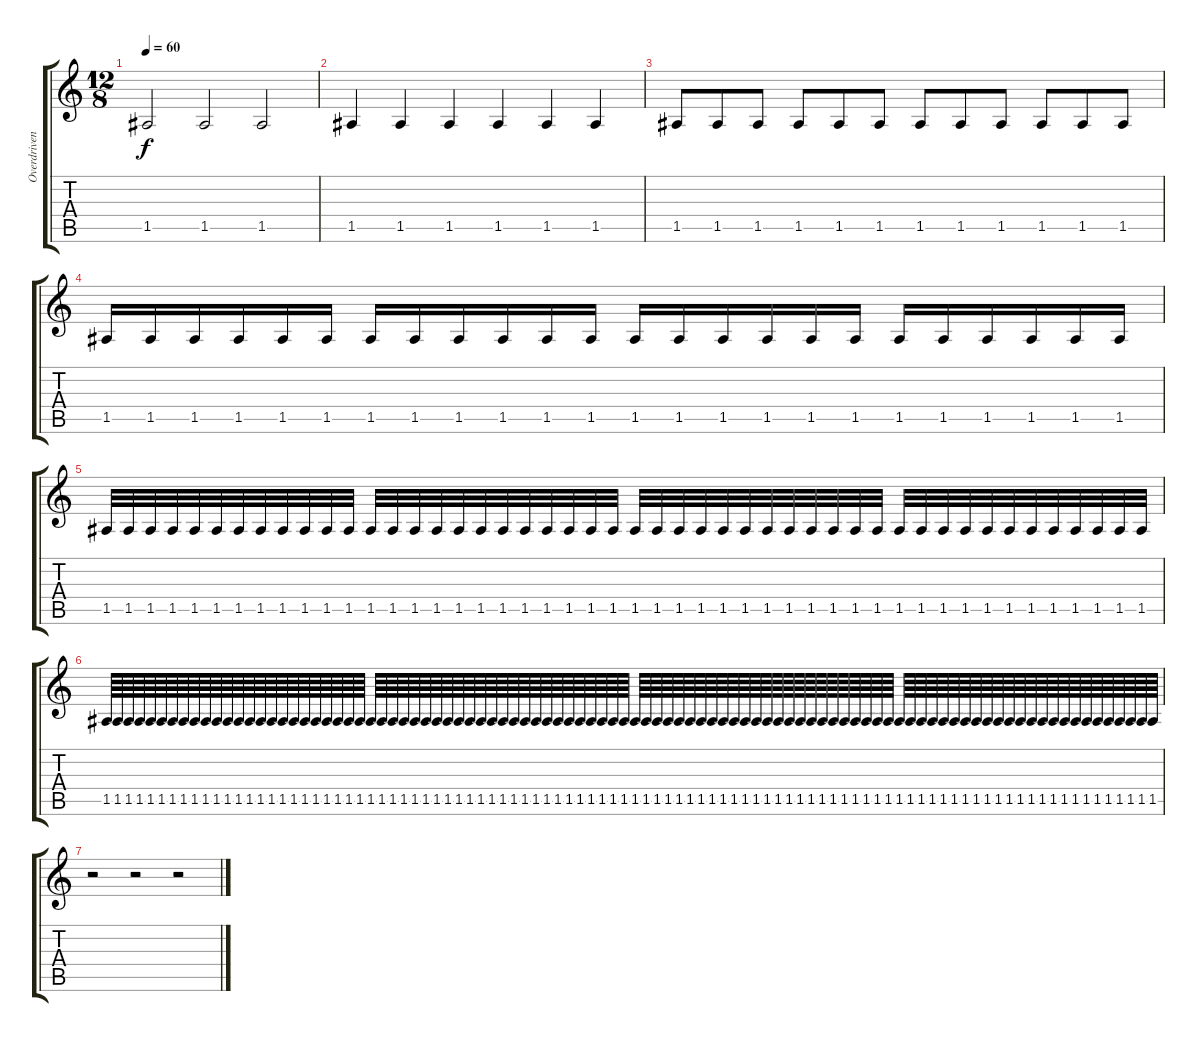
\track ("Overdriven Guitar" "Overdriven") {instrument overdrivenguitar}
\staff {score tabs}
\tuning (E4 B3 G3 D3 A2 E2) {hide}
\ts (12 8)
\tempo 60
\clef g2
\ks c
1.5.2{dy f instrument overdrivenguitar} 1.5.2 1.5.2 |
1.5.4 1.5.4 1.5.4 1.5.4 1.5.4 1.5.4 |
1.5.8 1.5.8 1.5.8 1.5.8 1.5.8 1.5.8 1.5.8 1.5.8 1.5.8 1.5.8 1.5.8 1.5.8 |
1.5.16 1.5.16 1.5.16 1.5.16 1.5.16 1.5.16 1.5.16 1.5.16 1.5.16 1.5.16 1.5.16 1.5.16 1.5.16 1.5.16 1.5.16 1.5.16 1.5.16 1.5.16 1.5.16 1.5.16 1.5.16 1.5.16 1.5.16 1.5.16 |
1.5.32 1.5.32 1.5.32 1.5.32 1.5.32 1.5.32 1.5.32 1.5.32 1.5.32 1.5.32 1.5.32 1.5.32 1.5.32 1.5.32 1.5.32 1.5.32 1.5.32 1.5.32 1.5.32 1.5.32 1.5.32 1.5.32 1.5.32 1.5.32 1.5.32 1.5.32 1.5.32 1.5.32 1.5.32 1.5.32 1.5.32 1.5.32 1.5.32 1.5.32 1.5.32 1.5.32 1.5.32 1.5.32 1.5.32 1.5.32 1.5.32 1.5.32 1.5.32 1.5.32 1.5.32 1.5.32 1.5.32 1.5.32 |
1.5.64 1.5.64 1.5.64 1.5.64 1.5.64 1.5.64 1.5.64 1.5.64 1.5.64 1.5.64 1.5.64 1.5.64 1.5.64 1.5.64 1.5.64 1.5.64 1.5.64 1.5.64 1.5.64 1.5.64 1.5.64 1.5.64 1.5.64 1.5.64 1.5.64 1.5.64 1.5.64 1.5.64 1.5.64 1.5.64 1.5.64 1.5.64 1.5.64 1.5.64 1.5.64 1.5.64 1.5.64 1.5.64 1.5.64 1.5.64 1.5.64 1.5.64 1.5.64 1.5.64 1.5.64 1.5.64 1.5.64 1.5.64 1.5.64 1.5.64 1.5.64 1.5.64 1.5.64 1.5.64 1.5.64 1.5.64 1.5.64 1.5.64 1.5.64 1.5.64 1.5.64 1.5.64 1.5.64 1.5.64 1.5.64 1.5.64 1.5.64 1.5.64 1.5.64 1.5.64 1.5.64 1.5.64 1.5.64 1.5.64 1.5.64 1.5.64 1.5.64 1.5.64 1.5.64 1.5.64 1.5.64 1.5.64 1.5.64 1.5.64 1.5.64 1.5.64 1.5.64 1.5.64 1.5.64 1.5.64 1.5.64 1.5.64 1.5.64 1.5.64 1.5.64 1.5.64 |
r.2 r.2 r.2
